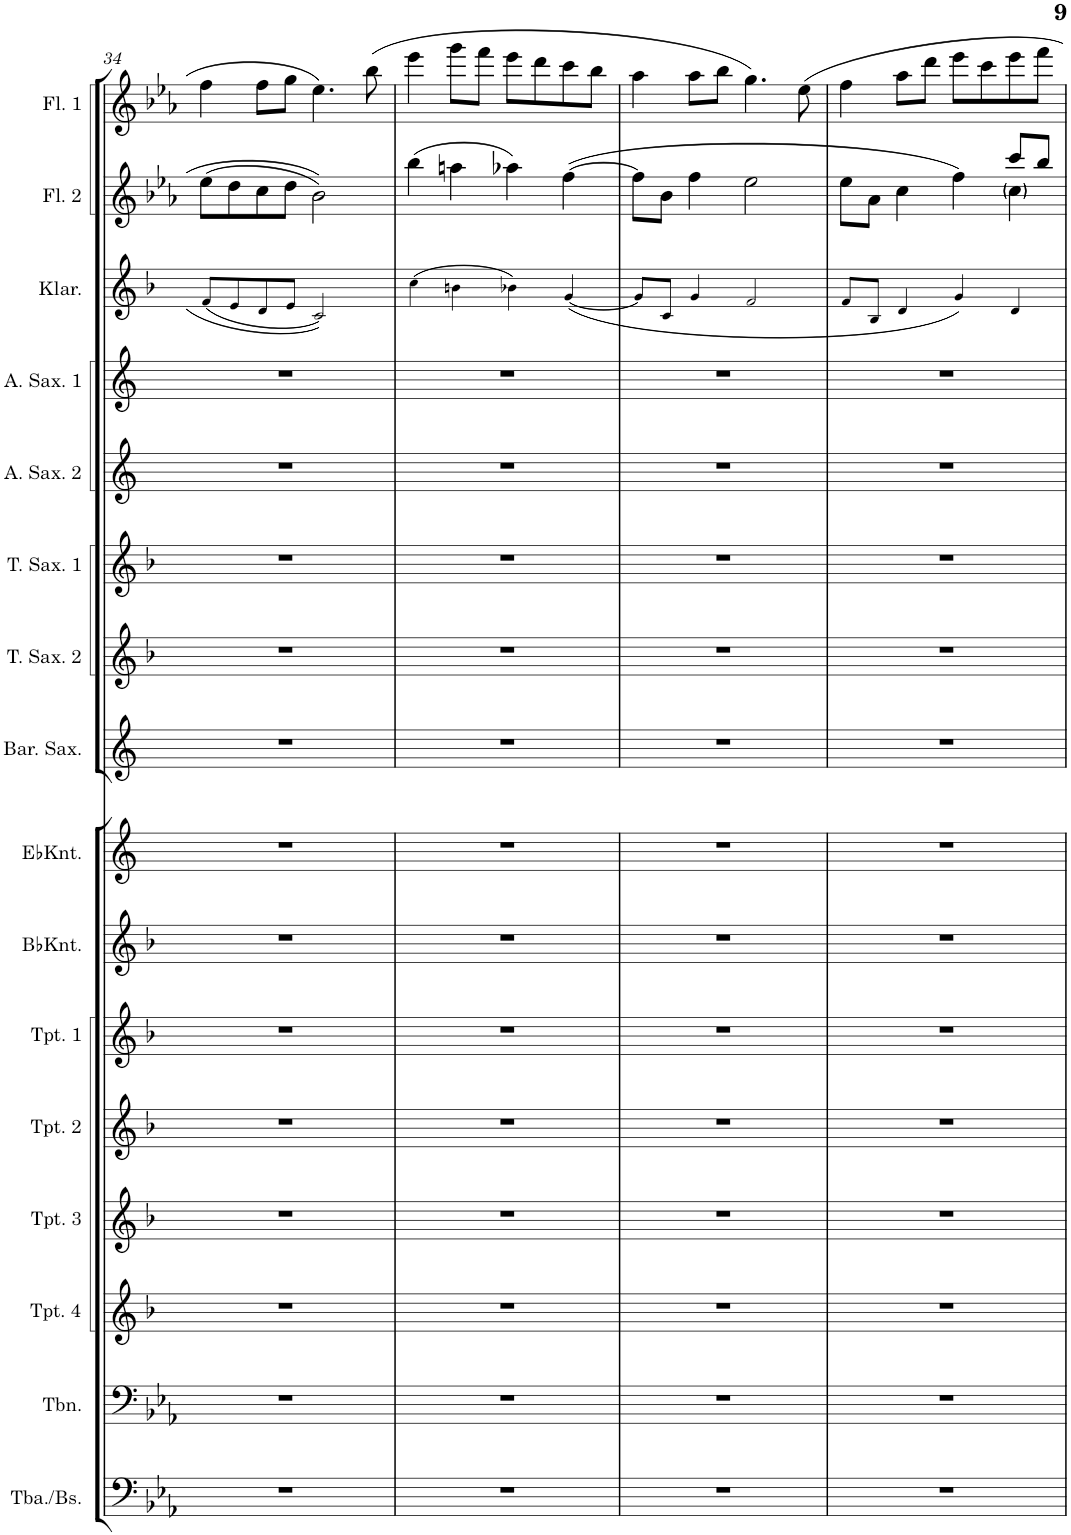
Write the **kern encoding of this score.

**kern	**kern	**kern	**kern	**kern	**kern	**kern	**kern	**kern	**kern	**kern	**kern	**kern	**kern	**kern	**kern
*part16	*part15	*part14	*part13	*part12	*part11	*part10	*part9	*part8	*part7	*part6	*part5	*part4	*part3	*part2	*part1
*staff16	*staff15	*staff14	*staff13	*staff12	*staff11	*staff10	*staff9	*staff8	*staff7	*staff6	*staff5	*staff4	*staff3	*staff2	*staff1
*I"Tuba/Elbas	*I"Tromboner	*I"Trumpet 4	*I"Trumpet 3	*I"Trumpet 2	*I"Trumpet 1	*I"Bb Kornett	*I"Eb Kornett	*I"Barytonsax	*I"Tenosax 2	*I"Tenorsax 1	*I"Altsax 2	*I"Altsax 1	*I"Klantinetter	*I"Flöjt 2	*I"Flöjt 1
*I'Tba./Bs.	*I'Tbn.	*I'Tpt. 4	*I'Tpt. 3	*I'Tpt. 2	*I'Tpt. 1	*I'BbKnt.	*I'EbKnt.	*I'Bar. Sax.	*I'T. Sax. 2	*I'T. Sax. 1	*I'A. Sax. 2	*I'A. Sax. 1	*I'Klar.	*I'Fl. 2	*I'Fl. 1
!!LO:PB:g=z
*clefF4	*clefF4	*clefG2	*clefG2	*clefG2	*clefG2	*clefG2	*clefG2	*clefG2	*clefG2	*clefG2	*clefG2	*clefG2	*clefG2	*clefG2	*clefG2
*	*	*Trd1c2	*Trd1c2	*Trd1c2	*Trd1c2	*Trd1c2	*Trd-2c-3	*Trd12c21	*Trd8c14	*Trd8c14	*Trd5c9	*Trd5c9	*Trd1c2	*	*
*k[b-e-a-]	*k[b-e-a-]	*k[b-]	*k[b-]	*k[b-]	*k[b-]	*k[b-]	*k[]	*k[]	*k[b-]	*k[b-]	*k[]	*k[]	*k[b-]	*k[b-e-a-]	*k[b-e-a-]
*M4/4	*M4/4	*M4/4	*M4/4	*M4/4	*M4/4	*M4/4	*M4/4	*M4/4	*M4/4	*M4/4	*M4/4	*M4/4	*M4/4	*M4/4	*M4/4
=34	=34	=34	=34	=34	=34	=34	=34	=34	=34	=34	=34	=34	=34	=34	=34
1r	1r	1r	1r	1r	1r	1r	1r	1r	1r	1r	1r	1r	(8f!/L	(8ee-\L	4ff\
.	.	.	.	.	.	.	.	.	.	.	.	.	8e!/	8dd\	.
.	.	.	.	.	.	.	.	.	.	.	.	.	8d!/	8cc\	8ff\L
.	.	.	.	.	.	.	.	.	.	.	.	.	8e!/J	8dd\J	8gg\J
.	.	.	.	.	.	.	.	.	.	.	.	.	2c!/)	2b-\)	4.ee-\
.	.	.	.	.	.	.	.	.	.	.	.	.	.	.	(8bb-\
=35	=35	=35	=35	=35	=35	=35	=35	=35	=35	=35	=35	=35	=35	=35	=35
1r	1r	1r	1r	1r	1r	1r	1r	1r	1r	1r	1r	1r	(4cc!\	(4bb-\	4eee-\
.	.	.	.	.	.	.	.	.	.	.	.	.	4bn!\	4aan\	8ggg\L
.	.	.	.	.	.	.	.	.	.	.	.	.	.	.	8fff\J
.	.	.	.	.	.	.	.	.	.	.	.	.	4b-X!\)	4aa-X\)	8eee-\L
.	.	.	.	.	.	.	.	.	.	.	.	.	.	.	8ddd\
.	.	.	.	.	.	.	.	.	.	.	.	.	([4g!/	([4ff\	8ccc\
.	.	.	.	.	.	.	.	.	.	.	.	.	.	.	8bb-\J
=36	=36	=36	=36	=36	=36	=36	=36	=36	=36	=36	=36	=36	=36	=36	=36
1r	1r	1r	1r	1r	1r	1r	1r	1r	1r	1r	1r	1r	8g!/L]	8ff\L]	4aa-\
.	.	.	.	.	.	.	.	.	.	.	.	.	8c!/J	8b-\J	.
.	.	.	.	.	.	.	.	.	.	.	.	.	4g!/	4ff\	8aa-\L
.	.	.	.	.	.	.	.	.	.	.	.	.	.	.	8bb-\J
.	.	.	.	.	.	.	.	.	.	.	.	.	2f!/	2ee-\	4.gg\)
.	.	.	.	.	.	.	.	.	.	.	.	.	.	.	8ee-\
=37	=37	=37	=37	=37	=37	=37	=37	=37	=37	=37	=37	=37	=37	=37	=37
*	*	*	*	*	*	*	*	*	*	*	*	*	*	*^	*
1r	1r	1r	1r	1r	1r	1r	1r	1r	1r	1r	1r	1r	8f!/L	8ee-\L	2.ryy	4ff\
.	.	.	.	.	.	.	.	.	.	.	.	.	8B-!/J	8a-\J	.	.
.	.	.	.	.	.	.	.	.	.	.	.	.	4d!/	4cc\	.	8aa-\L
.	.	.	.	.	.	.	.	.	.	.	.	.	.	.	.	8ddd\J
.	.	.	.	.	.	.	.	.	.	.	.	.	4g!/)	4ff\)	.	8eee-\L
.	.	.	.	.	.	.	.	.	.	.	.	.	.	.	.	8ccc\
.	.	.	.	.	.	.	.	.	.	.	.	.	4d!/	8ccc/L	4cc\	8eee-\
.	.	.	.	.	.	.	.	.	.	.	.	.	.	8bb-/J	.	8fff\J
*	*	*	*	*	*	*	*	*	*	*	*	*	*	*v	*v	*
=	=	=	=	=	=	=	=	=	=	=	=	=	=	=	=
*-	*-	*-	*-	*-	*-	*-	*-	*-	*-	*-	*-	*-	*-	*-	*-
